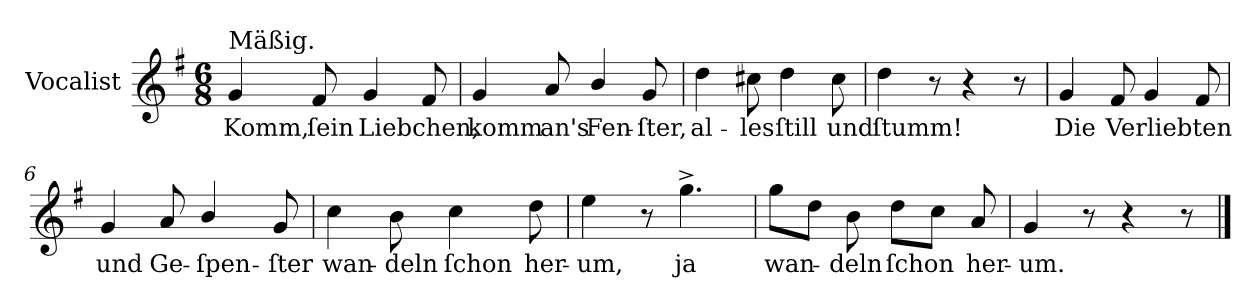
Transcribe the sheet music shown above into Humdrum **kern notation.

**kern	**text
*part1	*part1
*staff1	*staff1
*I"Vocalist	*
*clefG2	*
*k[f#]	*
*G:	*
*M6/8	*
=1	=1
!LO:TX:a:t=Mäßig.	!
4g	Komm,
8f#	ſein
4g	Liebchen,
8f#	.
=2	=2
4g	komm
8a	an's
4b/	Fen-
8g	-ſter,
=3	=3
4dd	al-
8cc#X	-les
4dd	ſtill
8cc#	und
=4	=4
4dd	ſtumm!
8r	.
4r	.
8r	.
=5	=5
4g	Die
8f#	Verliebten
4g	.
8f#	.
=6	=6
4g	und
8a	Ge-
4b/	-ſpen-
8g	-ſter
=7	=7
4cc	wan-
8b	-deln
4cc	ſchon
8dd	her-
=8	=8
4ee	-um,
8r	.
4.gg^	ja
=9	=9
8ggL	wan-
8ddJ	.
8b	-deln
8ddL	ſchon
8ccJ	.
8a	her-
=10	=10
4g	-um.
8r	.
4r	.
8r	.
==	==
*-	*-
